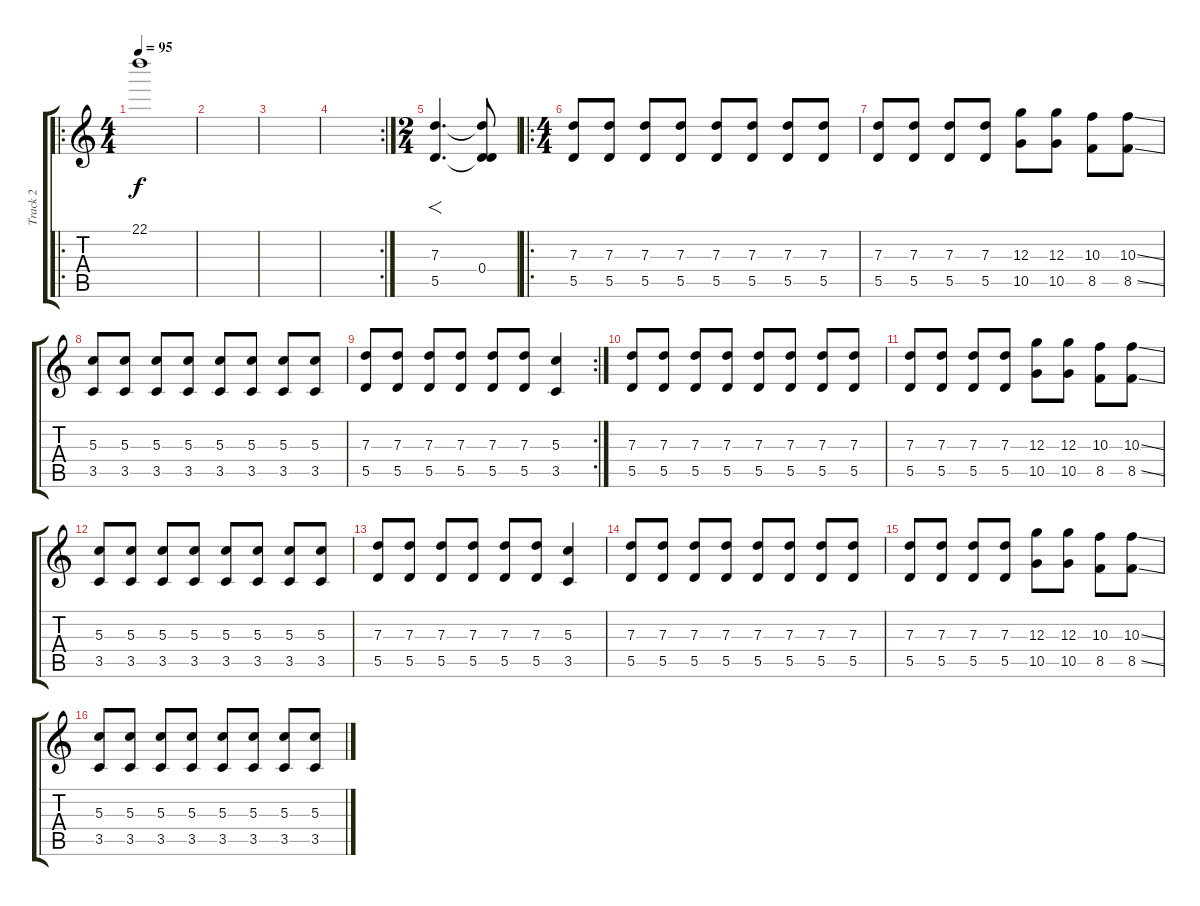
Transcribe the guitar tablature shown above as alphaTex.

\track ("Track 2" "Track 2") {instrument overdrivenguitar}
\staff {score tabs}
\tuning (E4 B3 G3 D3 A2 E2) {hide}
\ro
\ts (4 4)
\tempo 95
\clef g2
\ks c
22.1{t}.1{dy f} |
|
|
\rc 2
|
\ts (2 4)
(7.3 5.5).4{f d} (7.3{t} 0.4 5.5{t}).8 |
\ro
\ts (4 4)
(7.3 5.5).8 (7.3 5.5).8 (7.3 5.5).8 (7.3 5.5).8 (7.3 5.5).8 (7.3 5.5).8 (7.3 5.5).8 (7.3 5.5).8 |
(7.3 5.5).8 (7.3 5.5).8 (7.3 5.5).8 (7.3 5.5).8 (12.3 10.5).8 (12.3 10.5).8 (10.3 8.5).8 (10.3{ss} 8.5{ss}).8 |
(5.3 3.5).8 (5.3 3.5).8 (5.3 3.5).8 (5.3 3.5).8 (5.3 3.5).8 (5.3 3.5).8 (5.3 3.5).8 (5.3 3.5).8 |
\rc 2
(7.3 5.5).8 (7.3 5.5).8 (7.3 5.5).8 (7.3 5.5).8 (7.3 5.5).8 (7.3 5.5).8 (5.3 3.5).4 |
(7.3 5.5).8 (7.3 5.5).8 (7.3 5.5).8 (7.3 5.5).8 (7.3 5.5).8 (7.3 5.5).8 (7.3 5.5).8 (7.3 5.5).8 |
(7.3 5.5).8 (7.3 5.5).8 (7.3 5.5).8 (7.3 5.5).8 (12.3 10.5).8 (12.3 10.5).8 (10.3 8.5).8 (10.3{ss} 8.5{ss}).8 |
(5.3 3.5).8 (5.3 3.5).8 (5.3 3.5).8 (5.3 3.5).8 (5.3 3.5).8 (5.3 3.5).8 (5.3 3.5).8 (5.3 3.5).8 |
(7.3 5.5).8 (7.3 5.5).8 (7.3 5.5).8 (7.3 5.5).8 (7.3 5.5).8 (7.3 5.5).8 (5.3 3.5).4 |
(7.3 5.5).8 (7.3 5.5).8 (7.3 5.5).8 (7.3 5.5).8 (7.3 5.5).8 (7.3 5.5).8 (7.3 5.5).8 (7.3 5.5).8 |
(7.3 5.5).8 (7.3 5.5).8 (7.3 5.5).8 (7.3 5.5).8 (12.3 10.5).8 (12.3 10.5).8 (10.3 8.5).8 (10.3{ss} 8.5{ss}).8 |
(5.3 3.5).8 (5.3 3.5).8 (5.3 3.5).8 (5.3 3.5).8 (5.3 3.5).8 (5.3 3.5).8 (5.3 3.5).8 (5.3 3.5).8
